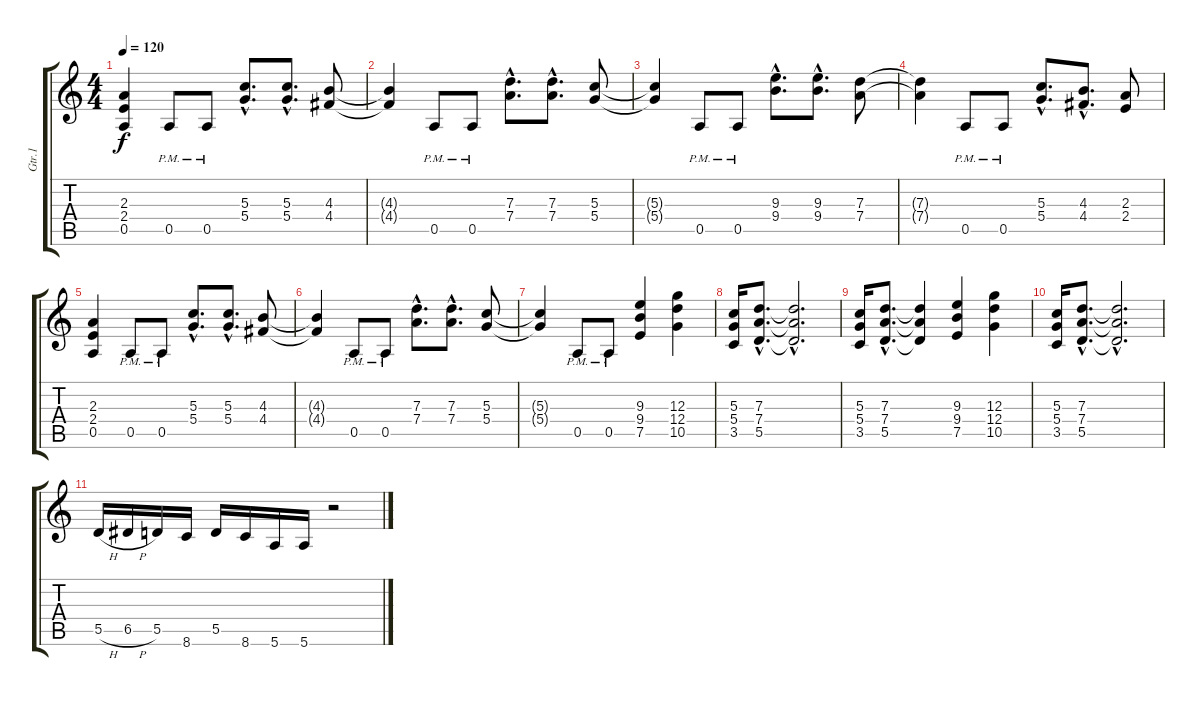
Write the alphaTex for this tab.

\track ("Gtr.1" "Gtr.1") {instrument overdrivenguitar}
\staff {score tabs}
\tuning (E4 B3 G3 D3 A2 E2) {hide}
\ts (4 4)
\tempo 120
\clef g2
\ks c
(2.3 2.4 0.5).4{dy f} 0.5{pm}.8 0.5{pm}.8 (5.3{hac} 5.4{hac}).8{d} (5.3{hac} 5.4{hac}).8{d} (4.3 4.4).8 |
(4.3{t} 4.4{t}).4 0.5{pm}.8 0.5{pm}.8 (7.3{hac} 7.4{hac}).8{d} (7.3{hac} 7.4{hac}).8{d} (5.3 5.4).8 |
(5.3{t} 5.4{t}).4 0.5{pm}.8 0.5{pm}.8 (9.3{hac} 9.4{hac}).8{d} (9.3{hac} 9.4{hac}).8{d} (7.3 7.4).8 |
(7.3{t} 7.4{t}).4 0.5{pm}.8 0.5{pm}.8 (5.3{hac} 5.4{hac}).8{d} (4.3{hac} 4.4{hac}).8{d} (2.3 2.4).8 |
(2.3 2.4 0.5).4 0.5{pm}.8 0.5{pm}.8 (5.3{hac} 5.4{hac}).8{d} (5.3{hac} 5.4{hac}).8{d} (4.3 4.4).8 |
(4.3{t} 4.4{t}).4 0.5{pm}.8 0.5{pm}.8 (7.3{hac} 7.4{hac}).8{d} (7.3{hac} 7.4{hac}).8{d} (5.3 5.4).8 |
(5.3{t} 5.4{t}).4 0.5{pm}.8 0.5{pm}.8 (9.3 9.4 7.5).4 (12.3 12.4 10.5).4 |
(5.3 5.4 3.5).16 (7.3{hac} 7.4{hac} 5.5{hac}).8{d} (7.3{hac t} 7.4{hac t} 5.5{hac t}).2{d} |
(5.3 5.4 3.5).16 (7.3{hac} 7.4{hac} 5.5{hac}).8{d} (7.3{t} 7.4{t} 5.5{t}).4 (9.3 9.4 7.5).4 (12.3 12.4 10.5).4 |
(5.3 5.4 3.5).16 (7.3{hac} 7.4{hac} 5.5{hac}).8{d} (7.3{hac t} 7.4{hac t} 5.5{hac t}).2{d} |
5.5{h}.16 6.5{h}.16 5.5.16 8.6.16 5.5.16 8.6.16 5.6.16 5.6.16 r.2
